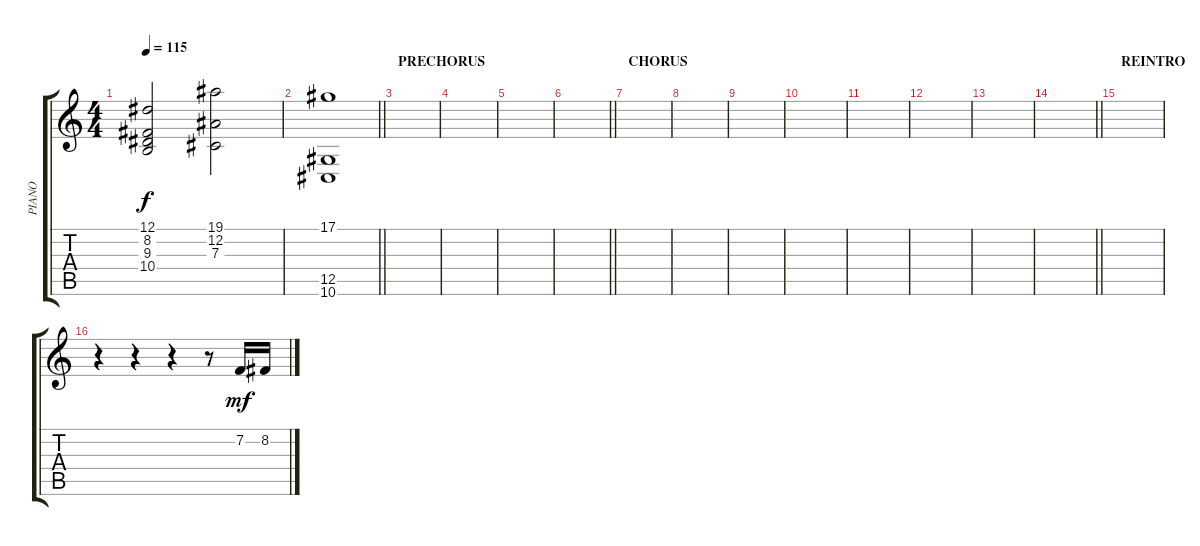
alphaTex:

\track ("PIANO" "PIANO") {instrument brightacousticpiano}
\staff {score tabs}
\tuning (Eb4 Bb3 Gb3 Db3 Ab2 Eb2) {hide}
\ts (4 4)
\tempo 115
\clef g2
\ks c
(12.1 8.2 9.3 10.4).2{dy f} (19.1 12.2 7.3).2 |
\barLineRight lightlight
(17.1 12.5 10.6).1 |
\section ("" "PRECHORUS")
|
|
|
\barLineRight lightlight
|
\section ("" "CHORUS")
|
|
|
|
|
|
|
\barLineRight lightlight
|
\section ("" "REINTRO")
|
r.4 r.4 r.4 r.8 7.2.16{dy mf} 8.2.16
